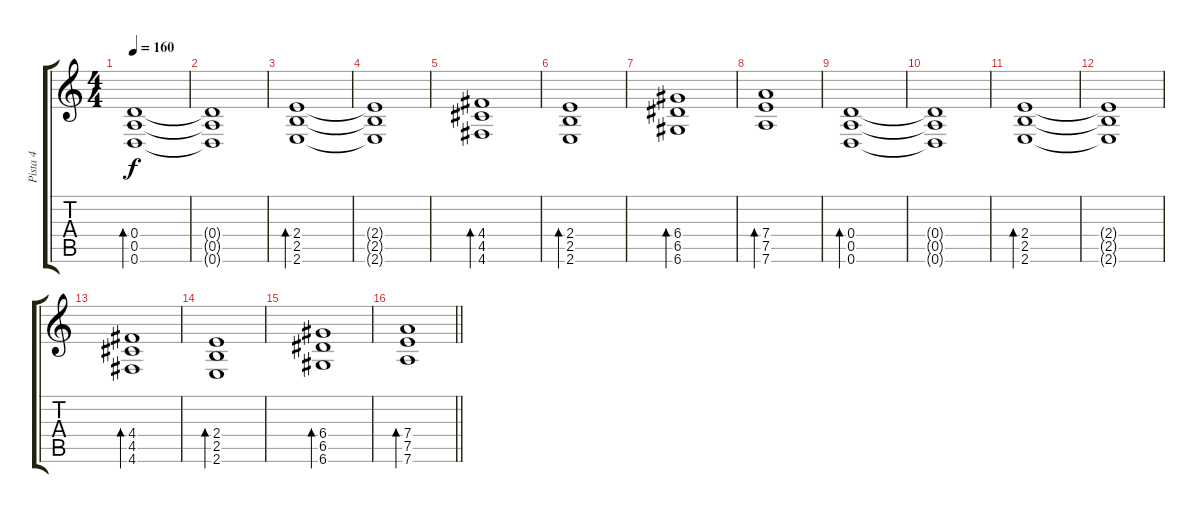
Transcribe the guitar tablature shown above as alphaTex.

\track ("Pista 4" "Pista 4") {instrument distortionguitar}
\staff {score tabs}
\tuning (E4 B3 G3 D3 A2 D2) {hide}
\ts (4 4)
\tempo 160
\clef g2
\ks c
(0.4 0.5 0.6).1{bd 480 dy f instrument acousticguitarnylon} |
(0.4{t} 0.5{t} 0.6{t}).1 |
(2.4 2.5 2.6).1{bd 480} |
(2.4{t} 2.5{t} 2.6{t}).1 |
(4.4 4.5 4.6).1{bd 480} |
(2.4 2.5 2.6).1{bd 480} |
(6.4 6.5 6.6).1{bd 480} |
(7.4 7.5 7.6).1{bd 480} |
(0.4 0.5 0.6).1{bd 480} |
(0.4{t} 0.5{t} 0.6{t}).1 |
(2.4 2.5 2.6).1{bd 480} |
(2.4{t} 2.5{t} 2.6{t}).1 |
(4.4 4.5 4.6).1{bd 480} |
(2.4 2.5 2.6).1{bd 480} |
(6.4 6.5 6.6).1{bd 480} |
\barLineRight lightlight
(7.4 7.5 7.6).1{bd 480}
